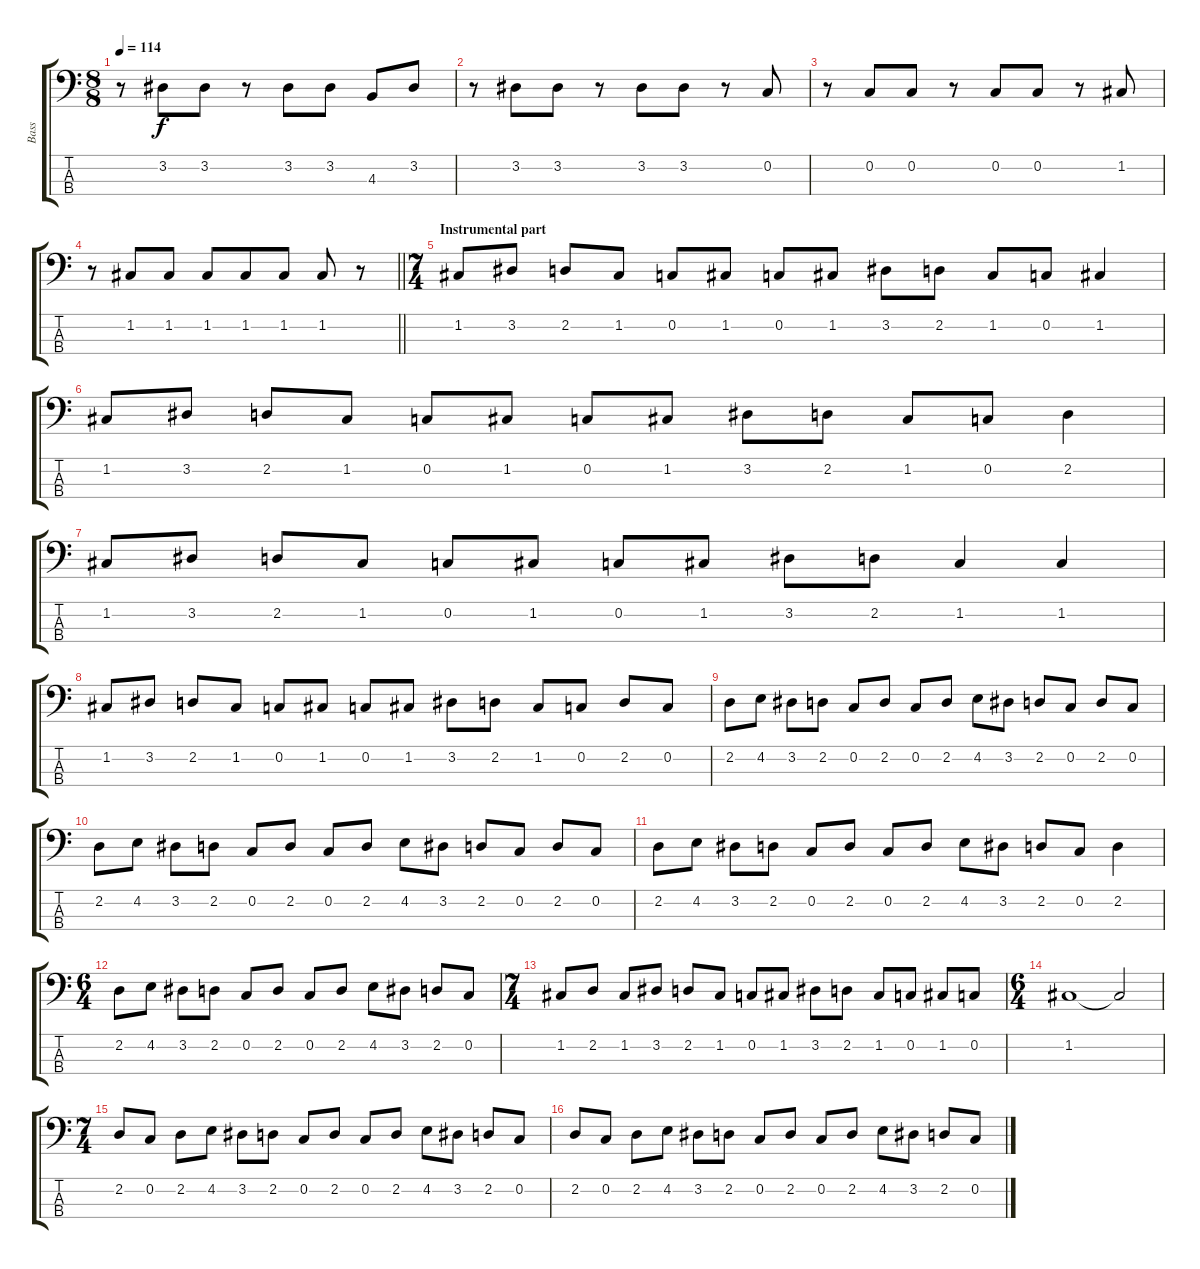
\track ("Bass" "Bass") {instrument electricbassfinger}
\staff {score tabs}
\tuning (F2 C2 G1 C1) {hide}
\ts (8 8)
\tempo 114
\clef f4
\ks c
r.8{dy f} 3.2.8 3.2.8 r.8 3.2.8 3.2.8 4.3.8 3.2.8 |
r.8 3.2.8 3.2.8 r.8 3.2.8 3.2.8 r.8 0.2.8 |
r.8 0.2.8 0.2.8 r.8 0.2.8 0.2.8 r.8 1.2.8 |
\barLineRight lightlight
r.8 1.2.8 1.2.8 1.2.8 1.2.8 1.2.8 1.2.8 r.8 |
\ts (7 4)
\section ("" "Instrumental part")
1.2.8 3.2.8 2.2.8 1.2.8 0.2.8 1.2.8 0.2.8 1.2.8 3.2.8 2.2.8 1.2.8 0.2.8 1.2.4 |
1.2.8 3.2.8 2.2.8 1.2.8 0.2.8 1.2.8 0.2.8 1.2.8 3.2.8 2.2.8 1.2.8 0.2.8 2.2.4 |
1.2.8 3.2.8 2.2.8 1.2.8 0.2.8 1.2.8 0.2.8 1.2.8 3.2.8 2.2.8 1.2.4 1.2.4 |
1.2.8 3.2.8 2.2.8 1.2.8 0.2.8 1.2.8 0.2.8 1.2.8 3.2.8 2.2.8 1.2.8 0.2.8 2.2.8 0.2.8 |
2.2.8 4.2.8 3.2.8 2.2.8 0.2.8 2.2.8 0.2.8 2.2.8 4.2.8 3.2.8 2.2.8 0.2.8 2.2.8 0.2.8 |
2.2.8 4.2.8 3.2.8 2.2.8 0.2.8 2.2.8 0.2.8 2.2.8 4.2.8 3.2.8 2.2.8 0.2.8 2.2.8 0.2.8 |
2.2.8 4.2.8 3.2.8 2.2.8 0.2.8 2.2.8 0.2.8 2.2.8 4.2.8 3.2.8 2.2.8 0.2.8 2.2.4 |
\ts (6 4)
2.2.8 4.2.8 3.2.8 2.2.8 0.2.8 2.2.8 0.2.8 2.2.8 4.2.8 3.2.8 2.2.8 0.2.8 |
\ts (7 4)
1.2.8 2.2.8 1.2.8 3.2.8 2.2.8 1.2.8 0.2.8 1.2.8 3.2.8 2.2.8 1.2.8 0.2.8 1.2.8 0.2.8 |
\ts (6 4)
1.2.1 1.2{t}.2 |
\ts (7 4)
2.2.8 0.2.8 2.2.8 4.2.8 3.2.8 2.2.8 0.2.8 2.2.8 0.2.8 2.2.8 4.2.8 3.2.8 2.2.8 0.2.8 |
2.2.8 0.2.8 2.2.8 4.2.8 3.2.8 2.2.8 0.2.8 2.2.8 0.2.8 2.2.8 4.2.8 3.2.8 2.2.8 0.2.8
